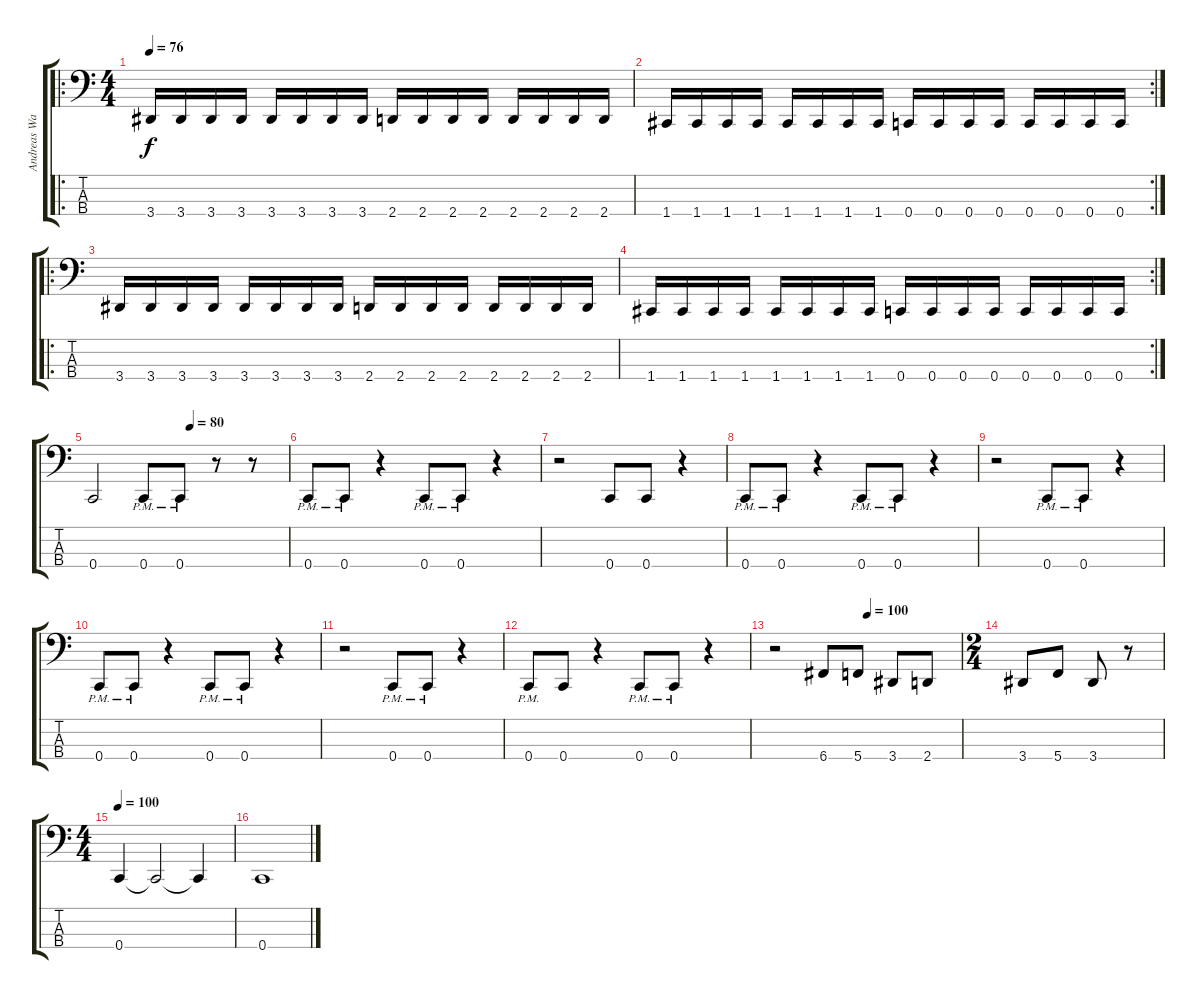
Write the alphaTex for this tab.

\track ("Andreas Wahl (Bass)" "Andreas Wa") {instrument electricbassfinger}
\staff {score tabs}
\tuning (Eb2 Bb1 F1 C1) {hide}
\ro
\ts (4 4)
\tempo 76
\clef f4
\ks c
3.4.16{dy f instrument electricbassfinger} 3.4.16 3.4.16 3.4.16 3.4.16 3.4.16 3.4.16 3.4.16 2.4.16 2.4.16 2.4.16 2.4.16 2.4.16 2.4.16 2.4.16 2.4.16 |
\rc 2
1.4.16 1.4.16 1.4.16 1.4.16 1.4.16 1.4.16 1.4.16 1.4.16 0.4.16 0.4.16 0.4.16 0.4.16 0.4.16 0.4.16 0.4.16 0.4.16 |
\ro
3.4.16 3.4.16 3.4.16 3.4.16 3.4.16 3.4.16 3.4.16 3.4.16 2.4.16 2.4.16 2.4.16 2.4.16 2.4.16 2.4.16 2.4.16 2.4.16 |
\rc 2
1.4.16 1.4.16 1.4.16 1.4.16 1.4.16 1.4.16 1.4.16 1.4.16 0.4.16 0.4.16 0.4.16 0.4.16 0.4.16 0.4.16 0.4.16 0.4.16 |
\tempo (80 0.5)
0.4.2 0.4{pm}.8 0.4{pm}.8 r.8 r.8 |
0.4{pm}.8 0.4{pm}.8 r.4 0.4{pm}.8 0.4{pm}.8 r.4 |
r.2 0.4.8 0.4.8 r.4 |
0.4{pm}.8 0.4{pm}.8 r.4 0.4{pm}.8 0.4{pm}.8 r.4 |
r.2 0.4{pm}.8 0.4{pm}.8 r.4 |
0.4{pm}.8 0.4{pm}.8 r.4 0.4{pm}.8 0.4{pm}.8 r.4 |
r.2 0.4{pm}.8 0.4{pm}.8 r.4 |
0.4{pm}.8 0.4.8 r.4 0.4{pm}.8 0.4{pm}.8 r.4 |
\tempo (100 0.5)
r.2 6.4.8 5.4.8 3.4.8 2.4.8 |
\ts (2 4)
3.4.8 5.4.8 3.4.8 r.8 |
\ts (4 4)
\tempo 100
0.4.4 0.4{t}.2 0.4{t}.4 |
0.4.1
